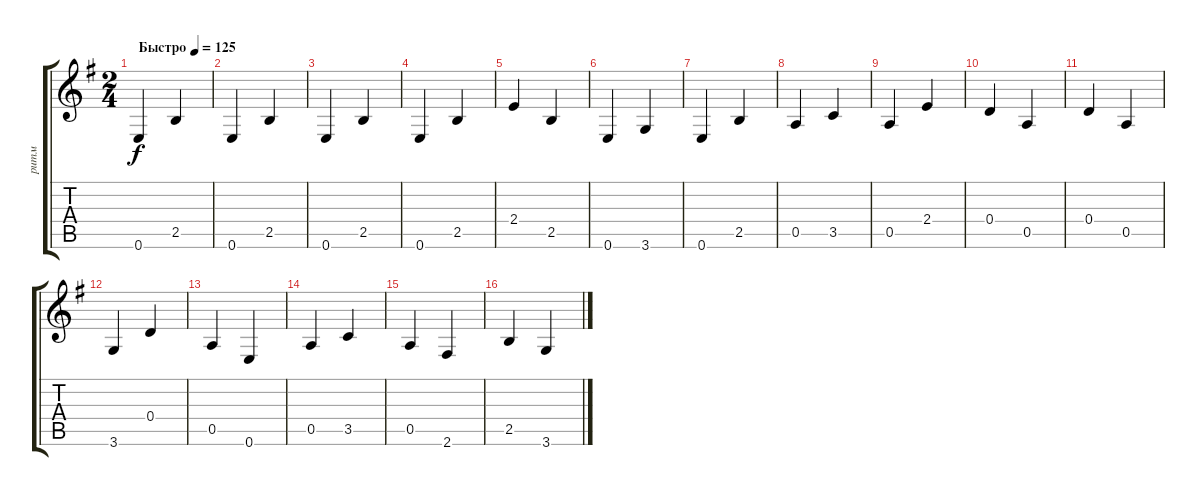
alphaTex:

\track ("ритм" "ритм") {instrument acousticguitarsteel}
\staff {score tabs}
\tuning (E4 B3 G3 D3 A2 E2) {hide}
\ts (2 4)
\tempo (125 "Быстро")
\clef g2
\ks eminor
0.6.4{dy f instrument acousticguitarsteel} 2.5.4 |
0.6.4 2.5.4 |
0.6.4 2.5.4 |
0.6.4 2.5.4 |
2.4.4 2.5.4 |
0.6.4 3.6.4 |
0.6.4 2.5.4 |
0.5.4 3.5.4 |
0.5.4 2.4.4 |
0.4.4 0.5.4 |
0.4.4 0.5.4 |
3.6.4 0.4.4 |
0.5.4 0.6.4 |
0.5.4 3.5.4 |
0.5.4 2.6.4 |
2.5.4 3.6.4
